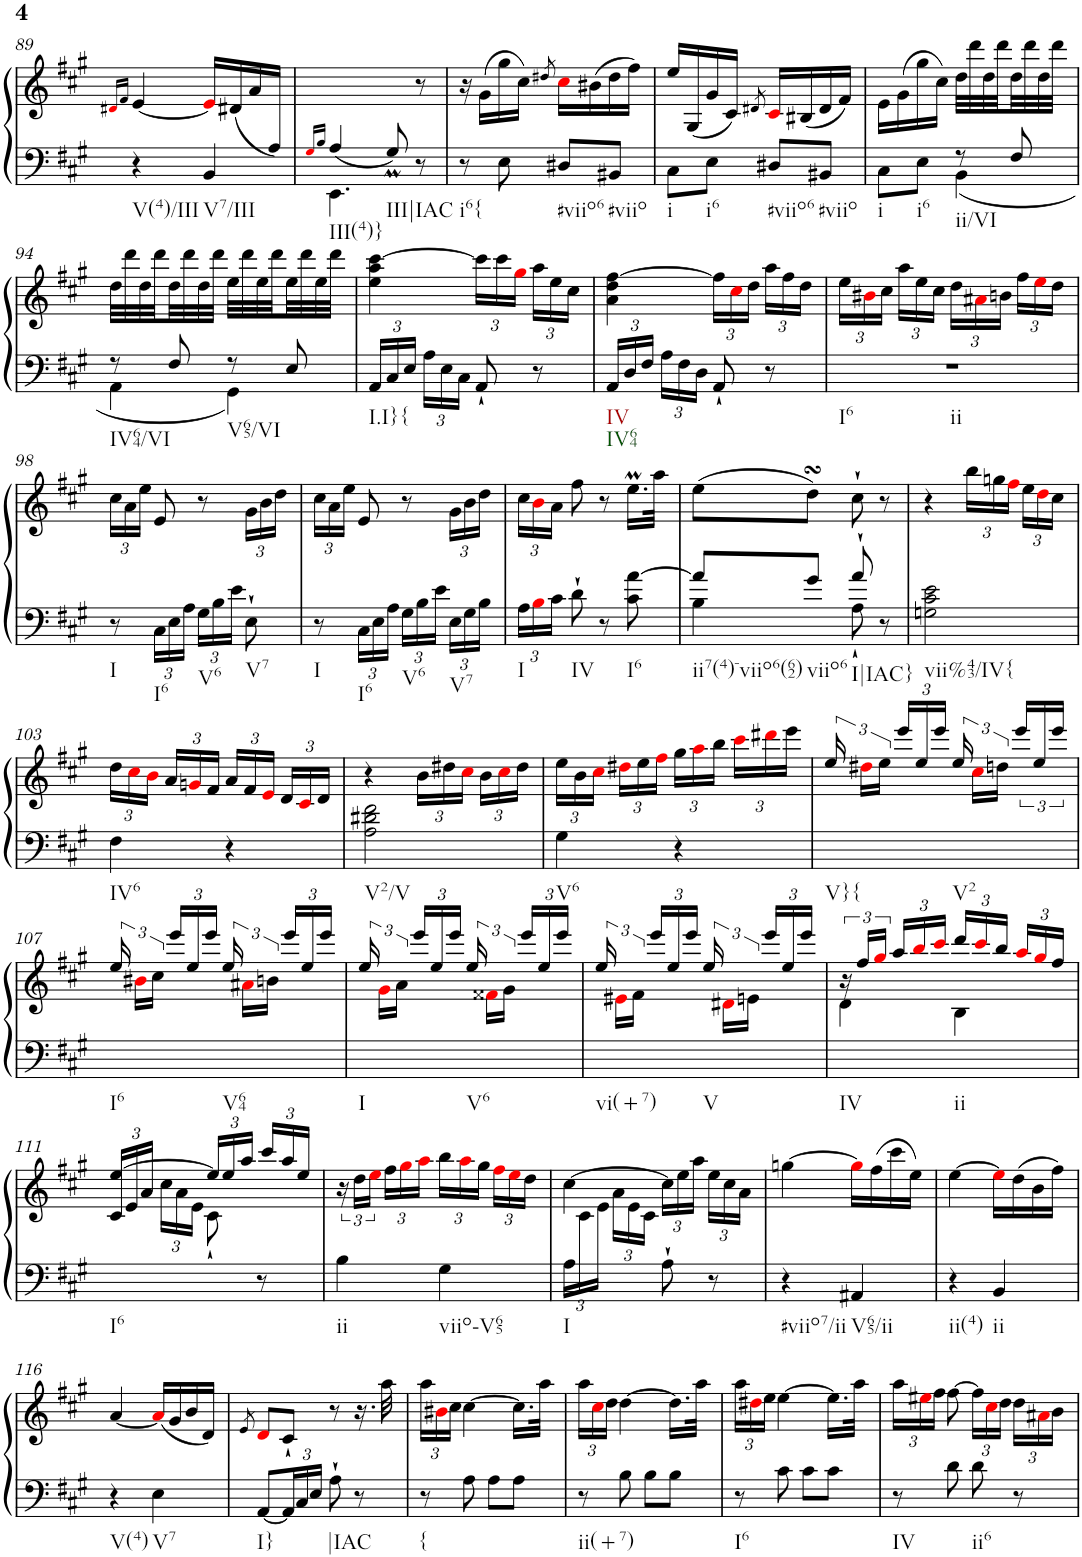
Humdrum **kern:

**kern	**kern
*part1	*part1
*staff2	*staff1
*I"Harpsichord	*
*I'Hch.	*
!!LO:PB:g=z
*clefF4	*clefG2
*k[f#c#g#]	*k[f#c#g#]
*M2/4	*M2/4
=89	=89
.	16qd#Xi/LL
.	16qf#/JJ
*^	*
!LO:TX:b:t=V(4)/III	!	!
4..ryy	4r	[4e/
!	!LO:TX:b:t=V7/III	!
.	4BB/	16ei/LL]
.	.	(<16d#X/
.	.	16a/
16A/JJ)	.	16ryy
=90	=90	=90
16qG#i/LL	.	.
16qB/JJ	.	.
!LO:TX:b:t=III(4)}	!	!
!LO:TX:b:t=III|IAC	!	!
4A/	4.EE\	4.ryy
8G#m/	.	.
8ryy	8r	8r
=91	=91	=91
!LO:TX:b:t=i6{	!	!
*v	*v	*
8r	16r
.	(16g#\LL
8E\	16gg#\
.	16cc#\JJ)
.	8qdd#X/
!LO:TX:b:t=#viio6	!
8D#X/L	16cc#i\LL
.	(16b#X\
!LO:TX:b:t=#viio	!
8BB#X/J	16dd#\
.	16ff#\JJ)
=92	=92
!LO:TX:b:t=i	!
8C#\L	16ee/LL
.	(16G#/
!LO:TX:b:t=i6	!
8E\J	16g#/
.	16c#/JJ)
.	8qd#X/
!LO:TX:b:t=#viio6	!
8D#X/L	16c#i/LL
.	(16B#X/
!LO:TX:b:t=#viio	!
8BB#X/J	16d#/
.	16f#/JJ)
=93	=93
*^	*
!LO:TX:b:t=i	!	!
8C#\L	4ryy	16e\LL
.	.	(16g#\
!LO:TX:b:t=i6	!	!
8E\J	.	16gg#\
.	.	16cc#\JJ)
!LO:TX:b:t=ii/VI	!	!
8r	4BB\	32dd\LLL
.	.	32ddd\
.	.	32dd\
.	.	32ddd\
8F#/	.	32dd\
.	.	32ddd\
.	.	32dd\
.	.	32ddd\JJJ
!!LO:LB:g=z
=94	=94	=94
!LO:TX:b:t=IV64/VI	!	!
8r	4AA\	32dd\LLL
.	.	32ddd\
.	.	32dd\
.	.	32ddd\
8F#/	.	32dd\
.	.	32ddd\
.	.	32dd\
.	.	32ddd\JJJ
!LO:TX:b:t=V65/VI	!	!
8r	4GG#\	32ee\LLL
.	.	32ddd\
.	.	32ee\
.	.	32ddd\
8E/	.	32ee\
.	.	32ddd\
.	.	32ee\
.	.	32ddd\JJJ
*v	*v	*
=95	=95
*Xbrackettup	*
!LO:TX:b:t=I.I}{	!
24AA/LL	4ee\ 4aa\ [4ccc#\
24C#/	.
24E/JJ	.
24A\LL	.
24E\	.
24C#\JJ	.
*	*Xbrackettup
8AA`/	24ccc#\LL]
.	24ccc#\
.	24gg#i\JJ
8r	24aa\LL
.	24ee\
.	24cc#\JJ
=96	=96
!LO:TX:b:t=IV	!
!LO:TX:b:t=IV64	!
24AA/LL	4a\ 4dd\ [4ff#\
24D/	.
24F#/JJ	.
24A\LL	.
24F#\	.
24D\JJ	.
8AA`/	24ff#\LL]
.	24cc#i\
.	24dd\JJ
8r	24aa\LL
.	24ff#\
.	24dd\JJ
=97	=97
!LO:TX:b:t=I6	!
!LO:TX:b:t=ii	!
2r	24ee\LL
.	24b#Xi\
.	24cc#\JJ
.	24aa\LL
.	24ee\
.	24cc#\JJ
.	24dd\LL
.	24a#Xi\
.	24bn\JJ
.	24ff#\LL
.	24eei\
.	24dd\JJ
!!LO:LB:g=z
=98	=98
!LO:TX:b:t=I	!
8r	24cc#\LL
.	24a\
.	24ee\JJ
!LO:TX:b:t=I6	!
24C#\LL	8e/
24E\	.
24A\JJ	.
!LO:TX:b:t=V6	!
24G#\LL	8r
24B\	.
24e\JJ	.
!LO:TX:b:t=V7	!
8E`\	24g#\LL
.	24b\
.	24dd\JJ
=99	=99
!LO:TX:b:t=I	!
8r	24cc#\LL
.	24a\
.	24ee\JJ
!LO:TX:b:t=I6	!
24C#\LL	8e/
24E\	.
24A\JJ	.
!LO:TX:b:t=V6	!
24G#\LL	8r
24B\	.
24e\JJ	.
!LO:TX:b:t=V7	!
24E\LL	24g#\LL
24G#\	24b\
24B\JJ	24dd\JJ
=100	=100
!LO:TX:b:t=I	!
24A\LL	24cc#\LL
24Bi\	24bi\
24c#\JJ	24a\JJ
!LO:TX:b:t=IV	!
8d`\	8ff#\
8r	8r
!LO:TX:b:t=I6	!
8c#\ [>8a\	16.eeM\LL
.	32aa\JJk
=101	=101
*^	*
!LO:TX:b:t=ii7(4)-viio6(62)	!	!
8a/L]	4B\	(8ee\L
!LO:TX:b:t=viio6	!	!
8g#/J	.	8ddsSSs\J)
!LO:TX:b:t=I|IAC}	!	!
8a`/	8A`\	8cc#`\
8r	8ryy	8r
=102	=102	=102
!LO:TX:b:t=vii%43/IV{	!	!
*v	*v	*
2Gn\ 2c#\ 2e\	4r
.	24bb\LL
.	24ggn\
.	24ff#i\JJ
.	24ee\LL
.	24ddi\
.	24cc#\JJ
!!LO:LB:g=z
=103	=103
!LO:TX:b:t=IV6	!
4F#\	24dd\LL
.	24cc#i\
.	24bi\JJ
.	24a/LL
.	24gni/
.	24f#/JJ
4r	24a/LL
.	24f#/
.	24ei/JJ
.	24d/LL
.	24c#i/
.	24d/JJ
=104	=104
!LO:TX:b:t=V2/V	!
2A\ 2d#X\ 2f#\	4r
.	24b\LL
.	24dd#X\
.	24cc#i\JJ
.	24b\LL
.	24cc#i\
.	24dd#\JJ
=105	=105
!LO:TX:b:t=V6	!
4G#\	24ee\LL
.	24b\
.	24cc#i\JJ
.	24dd#Xi\LL
.	24ee\
.	24ff#i\JJ
4r	24gg#\LL
.	24aai\
.	24bb\JJ
.	24ccc#i\LL
.	24ddd#Xi\
.	24eee\JJ
=106	=106
*	*brackettup
!LO:TX:b:t=V}{	!
!LO:TX:b:t=V2	!
2ryy	24ee/
.	24dd#Xi\LL
.	24ee\JJ
*	*Xbrackettup
.	24eee/LL
.	24ee/
.	24eee/JJ
*	*brackettup
.	24ee/
.	24cc#i\LL
.	24ddn\JJ
.	24eee/LL
.	24ee/
.	24eee/JJ
!!LO:LB:g=z
=107	=107
!LO:TX:b:t=I6	!
!LO:TX:b:t=V64	!
2ryy	24ee/
.	24b#Xi\LL
.	24cc#\JJ
*	*Xbrackettup
.	24eee/LL
.	24ee/
.	24eee/JJ
*	*brackettup
.	24ee/
.	24a#Xi\LL
.	24bn\JJ
*	*Xbrackettup
.	24eee/LL
.	24ee/
.	24eee/JJ
=108	=108
*	*brackettup
!LO:TX:b:t=I	!
!LO:TX:b:t=V6	!
2ryy	24ee/
.	24g#i\LL
.	24a\JJ
*	*Xbrackettup
.	24eee/LL
.	24ee/
.	24eee/JJ
*	*brackettup
.	24ee/
.	24f##Xi\LL
.	24g#\JJ
*	*Xbrackettup
.	24eee/LL
.	24ee/
.	24eee/JJ
=109	=109
*	*brackettup
!LO:TX:b:t=vi(+7)	!
!LO:TX:b:t=V	!
2ryy	24ee/
.	24e#Xi\LL
.	24f#\JJ
*	*Xbrackettup
.	24eee/LL
.	24ee/
.	24eee/JJ
*	*brackettup
.	24ee/
.	24d#Xi\LL
.	24en\JJ
*	*Xbrackettup
.	24eee/LL
.	24ee/
.	24eee/JJ
=110	=110
*	*brackettup
*	*^
!LO:TX:b:t=IV	!	!
4ryy	24r	4d\
.	24ff#/LL	.
.	24gg#i/JJ	.
*	*Xbrackettup	*
.	24aa/LL	.
.	24bbi/	.
.	24ccc#i/JJ	.
!LO:TX:b:t=ii	!	!
4ryy	24ddd/LL	4B\
.	24ccc#i/	.
.	24bb/JJ	.
.	24aai/LL	.
.	24gg#i/	.
.	24ff#/JJ	.
!!LO:LB:g=z	!!
=111	=111	=111
!LO:TX:b:t=I6	!	!
4.ryy	[>4ee/	24c#/LL
.	.	24e/
.	.	24a/JJ
.	.	24cc#\LL
.	.	24a\
.	.	24e\JJ
.	24ee/LL]	8c#`<\
.	24ee/	.
.	24aa/JJ	.
8r	24ccc#/LL	8ryy
.	24aa/	.
.	24ee/JJ	.
*	*v	*v
=112	=112
*	*brackettup
!LO:TX:b:t=ii	!
4B\	24r
.	24dd\LL
.	24eei\JJ
*	*Xbrackettup
.	24ff#\LL
.	24gg#i\
.	24aai\JJ
!LO:TX:b:t=viio-V65	!
4G#\	24bb\LL
.	24aai\
.	24gg#\JJ
.	24ff#i\LL
.	24eei\
.	24dd\JJ
=113	=113
*	*^
!LO:TX:b:t=I	!	!
24A\LL	[4cc#\	24ryy
24%5ryy	.	24c#\
.	.	24e\JJ
.	.	24a\LL
.	.	24e\
.	.	24c#\JJ
8A`\	24cc#\LL]	4ryy
.	24ee\	.
.	24aa\JJ	.
8r	24ee\LL	.
.	24cc#\	.
.	24a\JJ	.
*	*v	*v
=114	=114
!LO:TX:b:t=#viio7/ii	!
4r	[4ggn\
!LO:TX:b:t=V65/ii	!
4AA#X/	16ggi\LL]
.	(16ff#\
.	16ccc#\
.	16ee\JJ)
=115	=115
!LO:TX:b:t=ii(4)	!
4r	[4ee\
!LO:TX:b:t=ii	!
4BB/	16eei\LL]
.	(16dd\
.	16b\
.	16ff#\JJ)
!!LO:LB:g=z
=116	=116
!LO:TX:b:t=V(4)	!
4r	[4a/
!LO:TX:b:t=V7	!
4E\	(16ai/LL]
.	16g#/
.	16b/
.	16d/JJ)
=117	=117
.	8qe/
!LO:TX:b:t=I}	!
[8AA/L	8di/L
24AA/L]	8c#`/J
24C#/	.
24E/JJ	.
!LO:TX:b:t=|IAC	!
8A`\	8r
8r	16.r
.	32aa\
=118	=118
!LO:TX:b:t={	!
8r	24aa\LL
.	24b#Xi\
.	24cc#\JJ
8A\	[4cc#\
8A\L	.
8A\J	16.cc#\LL]
.	32aa\JJk
=119	=119
!LO:TX:b:t=ii(+7)	!
8r	24aa\LL
.	24cc#i\
.	24dd\JJ
8B\	[4dd\
8B\L	.
8B\J	16.dd\LL]
.	32aa\JJk
=120	=120
!LO:TX:b:t=I6	!
8r	24aa\LL
.	24dd#Xi\
.	24ee\JJ
8c#\	[4ee\
8c#\L	.
8c#\J	16.ee\LL]
.	32aa\JJk
=121	=121
!LO:TX:b:t=IV	!
8r	24aa\LL
.	24ee#Xi\
.	24ff#\JJ
8d\	[8ff#\
!LO:TX:b:t=ii6	!
8d\	24ff#\LL]
.	24cc#i\
.	24dd\JJ
8r	24dd\LL
.	24a#Xi\
.	24b\JJ
=	=
*-	*-
